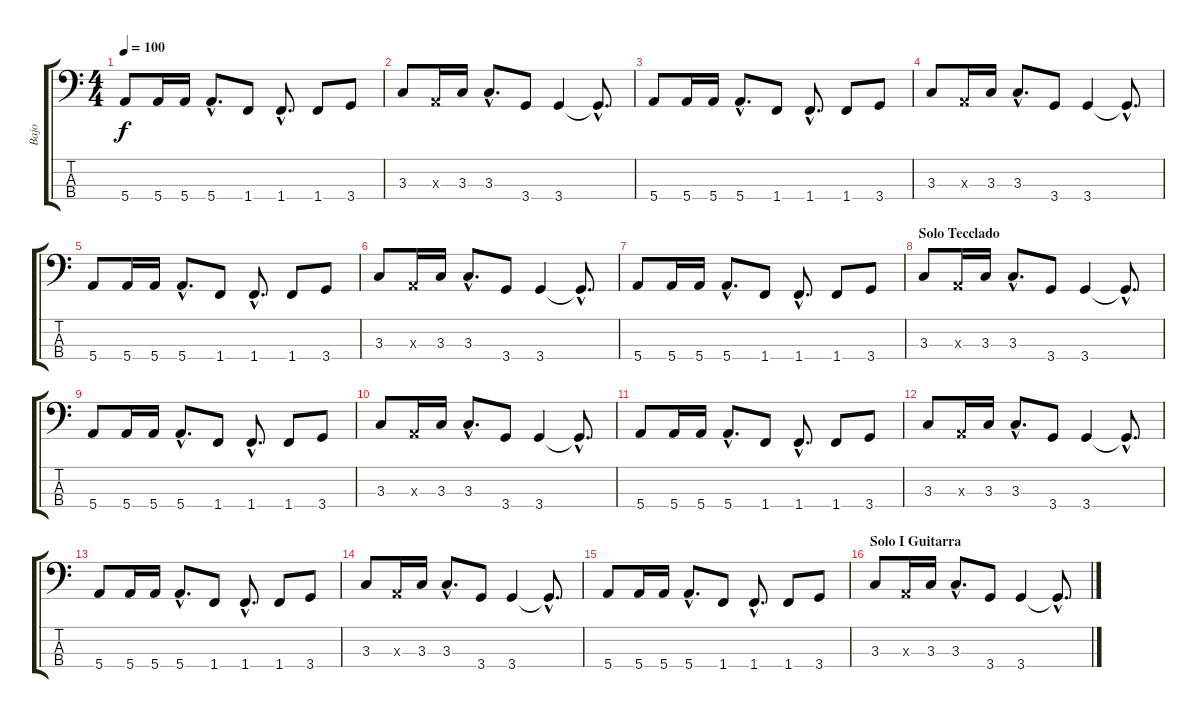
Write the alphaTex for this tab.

\track ("Bajo" "Bajo") {instrument electricbassfinger}
\staff {score tabs}
\tuning (G2 D2 A1 E1) {hide}
\ts (4 4)
\tempo 100
\clef f4
\ks c
5.4.8{dy f} 5.4.16 5.4.16 5.4{hac}.8{d} 1.4.8 1.4{hac}.8{d} 1.4.8 3.4.8 |
3.3.8 0.3{x}.16 3.3.16 3.3{hac}.8{d} 3.4.8 3.4.4 3.4{hac t}.8{d} |
5.4.8 5.4.16 5.4.16 5.4{hac}.8{d} 1.4.8 1.4{hac}.8{d} 1.4.8 3.4.8 |
3.3.8 0.3{x}.16 3.3.16 3.3{hac}.8{d} 3.4.8 3.4.4 3.4{hac t}.8{d} |
5.4.8 5.4.16 5.4.16 5.4{hac}.8{d} 1.4.8 1.4{hac}.8{d} 1.4.8 3.4.8 |
3.3.8 0.3{x}.16 3.3.16 3.3{hac}.8{d} 3.4.8 3.4.4 3.4{hac t}.8{d} |
5.4.8 5.4.16 5.4.16 5.4{hac}.8{d} 1.4.8 1.4{hac}.8{d} 1.4.8 3.4.8 |
\section ("" "Solo Tecclado ")
3.3.8 0.3{x}.16 3.3.16 3.3{hac}.8{d} 3.4.8 3.4.4 3.4{hac t}.8{d} |
5.4.8 5.4.16 5.4.16 5.4{hac}.8{d} 1.4.8 1.4{hac}.8{d} 1.4.8 3.4.8 |
3.3.8 0.3{x}.16 3.3.16 3.3{hac}.8{d} 3.4.8 3.4.4 3.4{hac t}.8{d} |
5.4.8 5.4.16 5.4.16 5.4{hac}.8{d} 1.4.8 1.4{hac}.8{d} 1.4.8 3.4.8 |
3.3.8 0.3{x}.16 3.3.16 3.3{hac}.8{d} 3.4.8 3.4.4 3.4{hac t}.8{d} |
5.4.8 5.4.16 5.4.16 5.4{hac}.8{d} 1.4.8 1.4{hac}.8{d} 1.4.8 3.4.8 |
3.3.8 0.3{x}.16 3.3.16 3.3{hac}.8{d} 3.4.8 3.4.4 3.4{hac t}.8{d} |
5.4.8 5.4.16 5.4.16 5.4{hac}.8{d} 1.4.8 1.4{hac}.8{d} 1.4.8 3.4.8 |
\section ("" "Solo I Guitarra")
3.3.8 0.3{x}.16 3.3.16 3.3{hac}.8{d} 3.4.8 3.4.4 3.4{hac t}.8{d}
